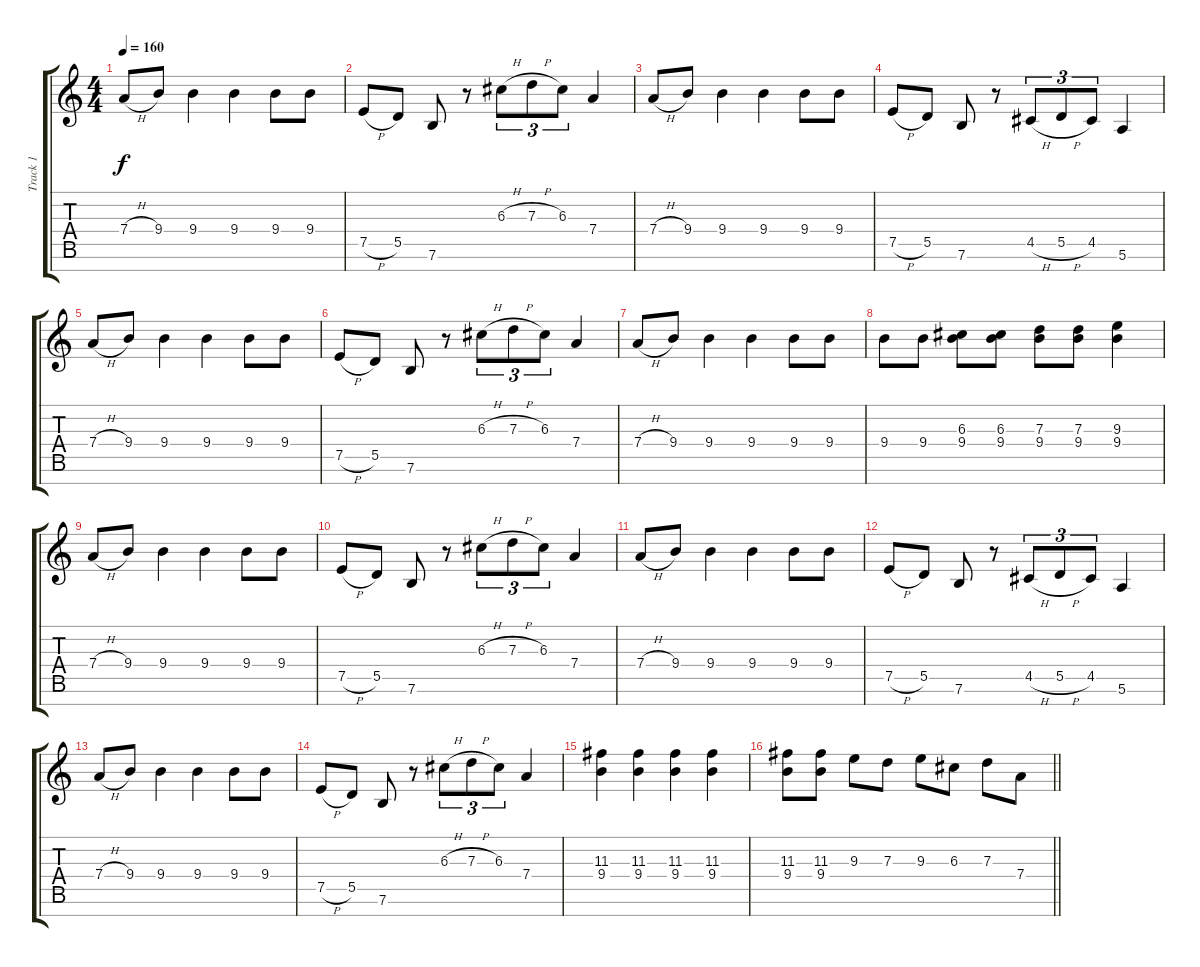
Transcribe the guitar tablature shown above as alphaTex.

\track ("Track 1" "Track 1") {instrument distortionguitar}
\staff {score tabs}
\tuning (E4 B3 G3 D3 A2 E2 B1) {hide}
\ts (4 4)
\tempo 160
\clef g2
\ks c
7.4{h}.8{dy f} 9.4.8 9.4.4 9.4.4 9.4.8 9.4.8 |
7.5{h}.8 5.5.8 7.6.8 r.8 6.3{h}.8{tu (3 2)} 7.3{h}.8{tu (3 2)} 6.3.8{tu (3 2)} 7.4.4 |
7.4{h}.8 9.4.8 9.4.4 9.4.4 9.4.8 9.4.8 |
7.5{h}.8 5.5.8 7.6.8 r.8 4.5{h}.8{tu (3 2)} 5.5{h}.8{tu (3 2)} 4.5.8{tu (3 2)} 5.6.4 |
7.4{h}.8 9.4.8 9.4.4 9.4.4 9.4.8 9.4.8 |
7.5{h}.8 5.5.8 7.6.8 r.8 6.3{h}.8{tu (3 2)} 7.3{h}.8{tu (3 2)} 6.3.8{tu (3 2)} 7.4.4 |
7.4{h}.8 9.4.8 9.4.4 9.4.4 9.4.8 9.4.8 |
9.4.8 9.4.8 (6.3 9.4).8 (6.3 9.4).8 (7.3 9.4).8 (7.3 9.4).8 (9.3 9.4).4 |
7.4{h}.8 9.4.8 9.4.4 9.4.4 9.4.8 9.4.8 |
7.5{h}.8 5.5.8 7.6.8 r.8 6.3{h}.8{tu (3 2)} 7.3{h}.8{tu (3 2)} 6.3.8{tu (3 2)} 7.4.4 |
7.4{h}.8 9.4.8 9.4.4 9.4.4 9.4.8 9.4.8 |
7.5{h}.8 5.5.8 7.6.8 r.8 4.5{h}.8{tu (3 2)} 5.5{h}.8{tu (3 2)} 4.5.8{tu (3 2)} 5.6.4 |
7.4{h}.8 9.4.8 9.4.4 9.4.4 9.4.8 9.4.8 |
7.5{h}.8 5.5.8 7.6.8 r.8 6.3{h}.8{tu (3 2)} 7.3{h}.8{tu (3 2)} 6.3.8{tu (3 2)} 7.4.4 |
(11.3 9.4).4 (11.3 9.4).4 (11.3 9.4).4 (11.3 9.4).4 |
\barLineRight lightlight
(11.3 9.4).8 (11.3 9.4).8 9.3.8 7.3.8 9.3.8 6.3.8 7.3.8 7.4.8
